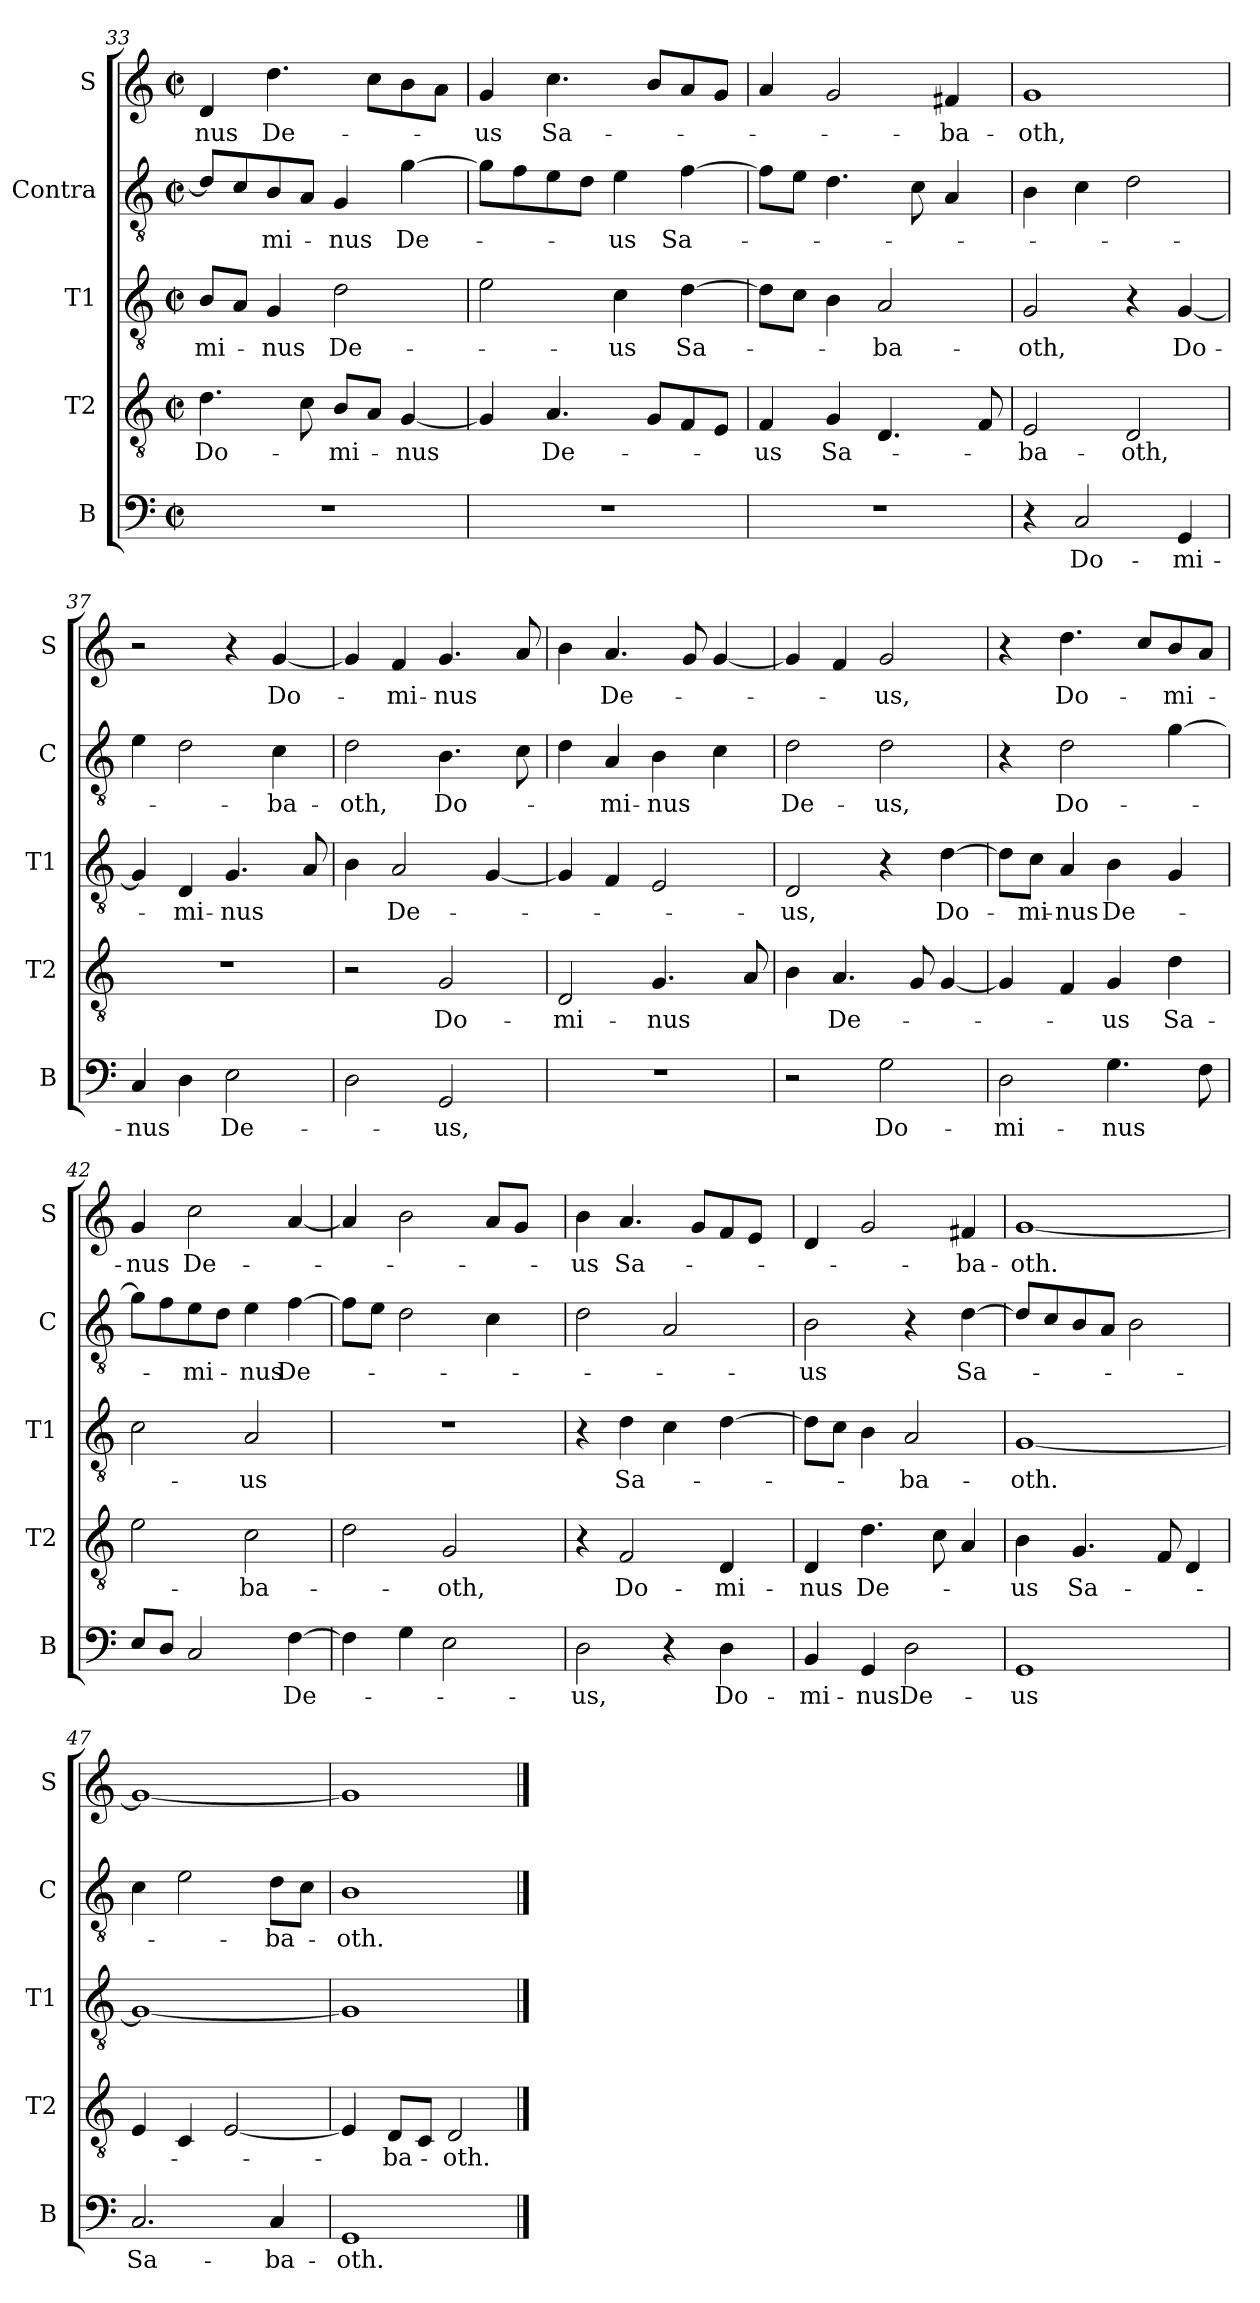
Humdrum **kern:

**kern	**text	**kern	**text	**kern	**text	**kern	**text	**kern	**text
*part5	*part5	*part4	*part4	*part3	*part3	*part2	*part2	*part1	*part1
*staff5	*staff5	*staff4	*staff4	*staff3	*staff3	*staff2	*staff2	*staff1	*staff1
*I"B	*	*I"T2	*	*I"T1	*	*I"Contra	*	*I"S	*
*I'B	*	*I'T2	*	*I'T1	*	*I'C	*	*I'S	*
*clefF4	*	*clefGv2	*	*clefGv2	*	*clefGv2	*	*clefG2	*
*k[]	*	*k[]	*	*k[]	*	*k[]	*	*k[]	*
*M2/2	*	*M2/2	*	*M2/2	*	*M2/2	*	*M2/2	*
*met(c|)	*	*met(c|)	*	*met(c|)	*	*met(c|)	*	*met(c|)	*
=33	=33	=33	=33	=33	=33	=33	=33	=33	=33
1r	.	4.d\	Do-	8B/L	-mi-	8d/L]	.	4d/	-nus
.	.	.	.	8A/J	.	8c/	.	.	.
.	.	.	.	4G/	-nus	8B/	-mi-	4.dd\	De-
.	.	8c\	.	.	.	8A/J	.	.	.
.	.	8B/L	-mi-	2d\	De-	4G/	-nus	.	.
.	.	8A/J	.	.	.	.	.	8cc\L	.
.	.	[4G/	-nus	.	.	[4g\	De-	8b\	.
.	.	.	.	.	.	.	.	8a\J	.
=34	=34	=34	=34	=34	=34	=34	=34	=34	=34
1r	.	4G/]	.	2e\	.	8g\L]	.	4g/	-us
.	.	.	.	.	.	8f\	.	.	.
.	.	4.A/	De-	.	.	8e\	.	4.cc\	Sa-
.	.	.	.	.	.	8d\J	.	.	.
.	.	.	.	4c\	-us	4e\	-us	.	.
.	.	8G/L	.	.	.	.	.	8b/L	.
.	.	8F/	.	[4d\	Sa-	[4f\	Sa-	8a/	.
.	.	8E/J	.	.	.	.	.	8g/J	.
=35	=35	=35	=35	=35	=35	=35	=35	=35	=35
1r	.	4F/	-us	8d\L]	.	8f\L]	.	4a/	.
.	.	.	.	8c\J	.	8e\J	.	.	.
.	.	4G/	Sa-	4B\	.	4.d\	.	2g/	.
.	.	4.D/	.	2A/	ba-	.	.	.	.
.	.	.	.	.	.	8c\	.	.	.
.	.	.	.	.	.	4A/	.	4f#X/	ba-
.	.	8F/	.	.	.	.	.	.	.
=36	=36	=36	=36	=36	=36	=36	=36	=36	=36
4r	.	2E/	-ba-	2G/	-oth,	4B\	.	1g	-oth,
2C/	Do-	.	.	.	.	4c\	.	.	.
.	.	2D/	-oth,	4r	.	2d\	.	.	.
4GG/	-mi-	.	.	[4G/	Do-	.	.	.	.
=37	=37	=37	=37	=37	=37	=37	=37	=37	=37
4C/	-nus	1r	.	4G/]	.	4e\	.	2r	.
4D\	.	.	.	4D/	-mi-	2d\	.	.	.
2E\	De-	.	.	4.G/	-nus	.	.	4r	.
.	.	.	.	.	.	4c\	-ba-	[4g/	Do-
.	.	.	.	8A/	.	.	.	.	.
=38	=38	=38	=38	=38	=38	=38	=38	=38	=38
2D\	.	2r	.	4B\	.	2d\	-oth,	4g/]	.
.	.	.	.	2A/	De-	.	.	4f/	-mi-
2GG/	-us,	2G/	Do-	.	.	4.B\	Do-	4.g/	-nus
.	.	.	.	[4G/	.	.	.	.	.
.	.	.	.	.	.	8c\	.	8a/	.
=39	=39	=39	=39	=39	=39	=39	=39	=39	=39
1r	.	2D/	-mi-	4G/]	.	4d\	.	4b\	.
.	.	.	.	4F/	.	4A/	-mi-	4.a/	De-
.	.	4.G/	-nus	2E/	.	4B\	-nus	.	.
.	.	.	.	.	.	.	.	8g/	.
.	.	.	.	.	.	4c\	.	[4g/	.
.	.	8A/	.	.	.	.	.	.	.
=40	=40	=40	=40	=40	=40	=40	=40	=40	=40
2r	.	4B\	.	2D/	-us,	2d\	De-	4g/]	.
.	.	4.A/	De-	.	.	.	.	4f/	.
2G\	Do-	.	.	4r	.	2d\	-us,	2g/	-us,
.	.	8G/	.	.	.	.	.	.	.
.	.	[4G/	.	[4d\	Do-	.	.	.	.
=41	=41	=41	=41	=41	=41	=41	=41	=41	=41
2D\	-mi-	4G/]	.	8d\L]	.	4r	.	4r	.
.	.	.	.	8c\J	-mi-	.	.	.	.
.	.	4F/	.	4A/	-nus	2d\	Do-	4.dd\	Do-
4.G\	-nus	4G/	-us	4B\	De-	.	.	.	.
.	.	.	.	.	.	.	.	8cc/L	.
.	.	4d\	Sa-	4G/	.	[4g\	.	8b/	-mi-
8F\	.	.	.	.	.	.	.	8a/J	.
=42	=42	=42	=42	=42	=42	=42	=42	=42	=42
8E/L	.	2e\	.	2c\	.	8g\L]	.	4g/	-nus
8D/J	.	.	.	.	.	8f\	.	.	.
2C/	.	.	.	.	.	8e\	-mi-	2cc\	De-
.	.	.	.	.	.	8d\J	.	.	.
.	.	2c\	-ba-	2A/	-us	4e\	-nus	.	.
[4F\	De-	.	.	.	.	[4f\	De-	[4a/	.
=43	=43	=43	=43	=43	=43	=43	=43	=43	=43
4F\]	.	2d\	.	1r	.	8f\L]	.	4a/]	.
.	.	.	.	.	.	8e\J	.	.	.
4G\	.	.	.	.	.	2d\	.	2b\	.
2E\	.	2G/	-oth,	.	.	.	.	.	.
.	.	.	.	.	.	4c\	.	8a/L	.
.	.	.	.	.	.	.	.	8g/J	.
=44	=44	=44	=44	=44	=44	=44	=44	=44	=44
2D\	-us,	4r	.	4r	.	2d\	.	4b\	-us
.	.	2F/	Do-	4d\	Sa-	.	.	4.a/	Sa-
4r	.	.	.	4c\	.	2A/	.	.	.
.	.	.	.	.	.	.	.	8g/L	.
4D\	Do-	4D/	-mi-	[4d\	.	.	.	8f/	.
.	.	.	.	.	.	.	.	8e/J	.
=45	=45	=45	=45	=45	=45	=45	=45	=45	=45
4BB/	-mi-	4D/	-nus	8d\L]	.	2B\	-us	4d/	.
.	.	.	.	8c\J	.	.	.	.	.
4GG/	-nus	4.d\	De-	4B\	.	.	.	2g/	.
2D\	De-	.	.	2A/	-ba-	4r	.	.	.
.	.	8c\	.	.	.	.	.	.	.
.	.	4A/	.	.	.	[4d\	Sa-	4f#X/	-ba-
=46	=46	=46	=46	=46	=46	=46	=46	=46	=46
1GG	-us	4B\	-us	[1G	-oth.	8d/L]	.	[1g	-oth.
.	.	.	.	.	.	8c/	.	.	.
.	.	4.G/	Sa-	.	.	8B/	.	.	.
.	.	.	.	.	.	8A/J	.	.	.
.	.	.	.	.	.	2B\	.	.	.
.	.	8F/	.	.	.	.	.	.	.
.	.	4D/	.	.	.	.	.	.	.
=47	=47	=47	=47	=47	=47	=47	=47	=47	=47
2.C/	Sa-	4E/	.	1G_	.	4c\	.	1g_	.
.	.	4C/	.	.	.	2e\	.	.	.
.	.	[2E/	.	.	.	.	.	.	.
4C/	-ba-	.	.	.	.	8d\L	-ba-	.	.
.	.	.	.	.	.	8c\J	.	.	.
=48	=48	=48	=48	=48	=48	=48	=48	=48	=48
1GG	-oth.	4E/]	.	1G]	.	1B	-oth.	1g]	.
.	.	8D/L	-ba-	.	.	.	.	.	.
.	.	8C/J	.	.	.	.	.	.	.
.	.	2D/	-oth.	.	.	.	.	.	.
==	==	==	==	==	==	==	==	==	==
*-	*-	*-	*-	*-	*-	*-	*-	*-	*-
